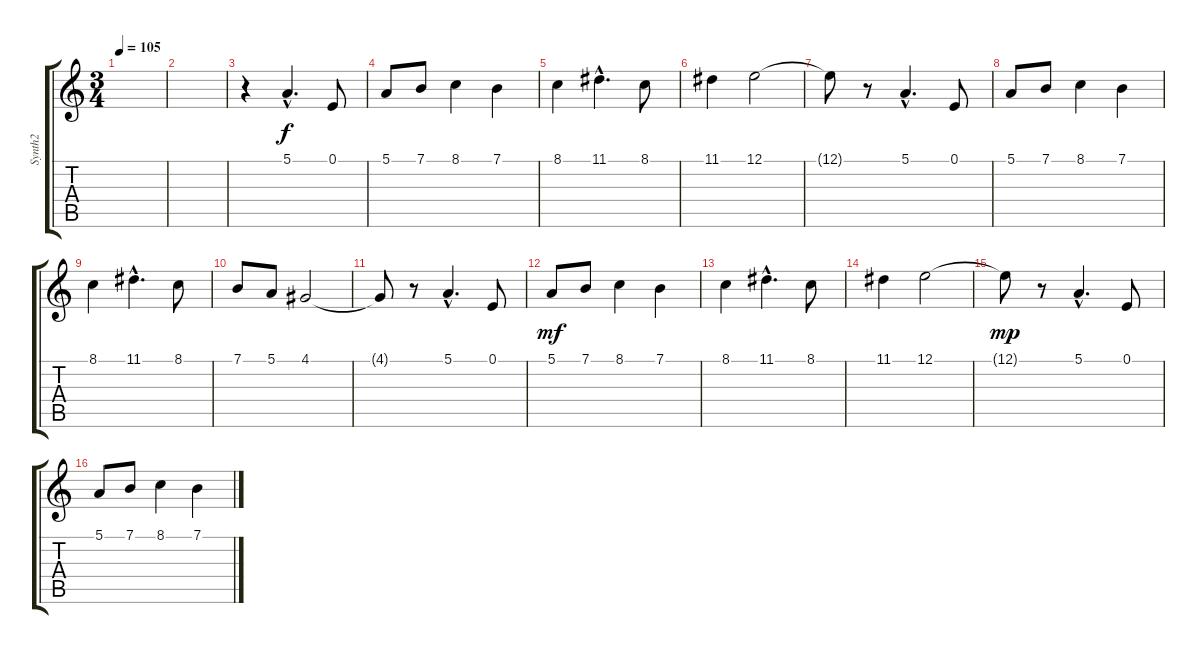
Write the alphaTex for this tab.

\track ("Synth2" "Synth2") {instrument pad7halo}
\staff {score tabs}
\tuning (E4 B3 G3 D3 A2 E2) {hide}
\ts (3 4)
\tempo 105
\clef g2
\ks c
|
|
r.4 5.1{hac}.4{d} 0.1.8 |
5.1.8 7.1.8 8.1.4 7.1.4 |
8.1.4 11.1{hac}.4{d} 8.1.8 |
11.1.4 12.1.2 |
12.1{t}.8 r.8 5.1{hac}.4{d} 0.1.8 |
5.1.8 7.1.8 8.1.4 7.1.4 |
8.1.4 11.1{hac}.4{d} 8.1.8 |
7.1.8 5.1.8 4.1.2 |
4.1{t}.8 r.8 5.1{hac}.4{d} 0.1.8 |
5.1.8{dy mf} 7.1.8 8.1.4 7.1.4 |
8.1.4 11.1{hac}.4{d} 8.1.8 |
11.1.4 12.1.2 |
12.1{t}.8{dy mp} r.8 5.1{hac}.4{d} 0.1.8 |
5.1.8 7.1.8 8.1.4 7.1.4
